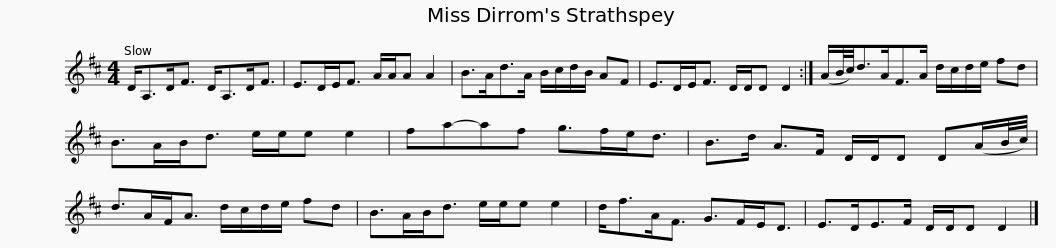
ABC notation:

X:1
L:1/8
M:4/4
I:linebreak $
K:D
V:1 treble
V:1
 D<A,D<F D<A,D<F | E>DE<F A/A/A A2 | B>Ad>A B/c/d/B/ AF | E>DE<F D/D/D D2 :|$ (A/B/4c/4)d>AF>A d/c/d/e/ fd | %5
 B>AB<d e/e/e e2 | fa-af g>fe<d | B>d A>F D/D/D D(A/B/4c/4) |$ d>AF<A d/c/d/e/ fd | B>AB<d e/e/e e2 | %10
 d<fA<F G>FE<D | E>DE>F D/D/D D2 |] %12
